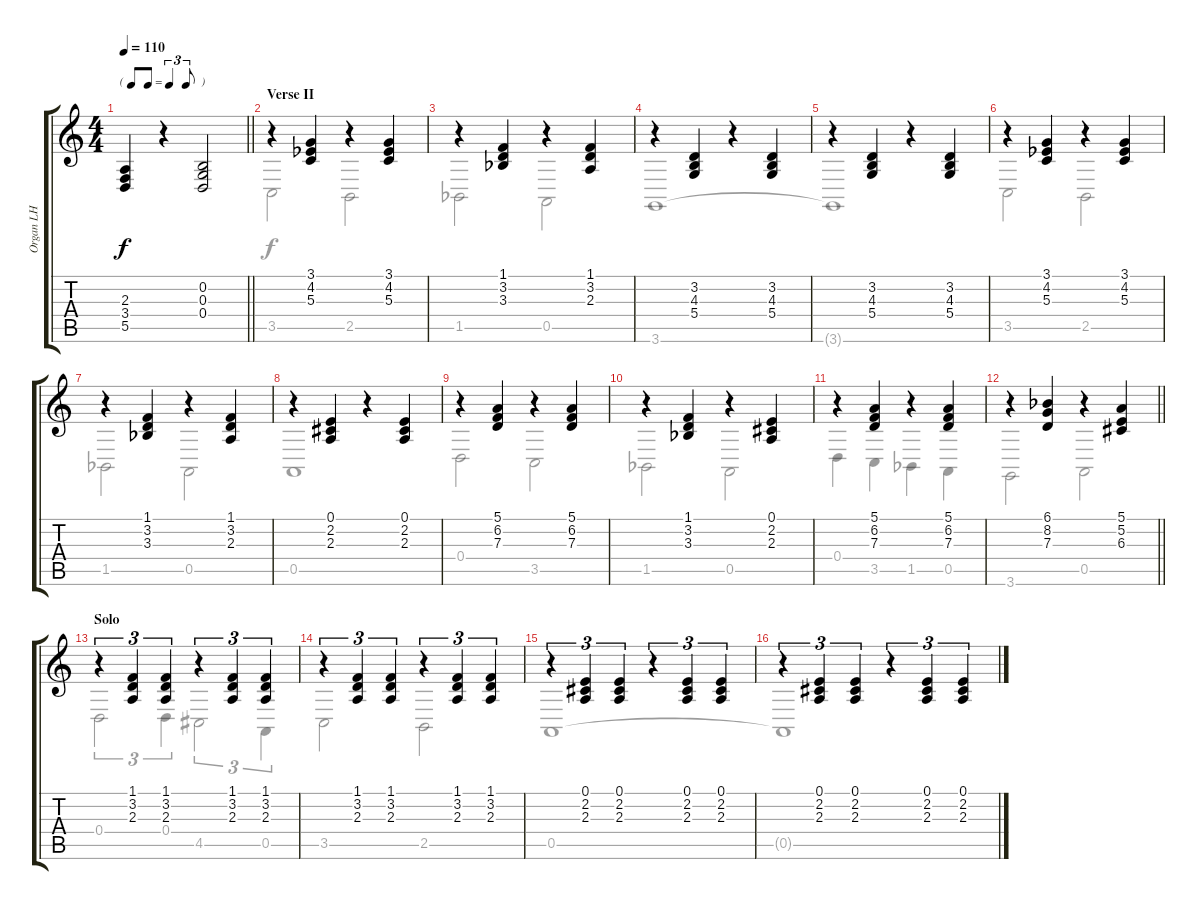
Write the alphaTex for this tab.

\track ("Organ LH" "Organ LH") {instrument drawbarorgan}
\staff {score tabs}
\tuning (E4 B3 G3 D3 A2 E2) {hide}
\voice
\ts (4 4)
\tf triplet8th
\tempo 110
\clef g2
\barLineRight lightlight
\ks c
(2.3 3.4 5.5).4{dy f} r.4 (0.2 0.3 0.4).2 |
\section ("" "Verse II")
r.4 (3.1 4.2{acc b} 5.3).4 r.4 (3.1 4.2{acc b} 5.3).4 |
r.4 (1.1 3.2 3.3{acc b}).4 r.4 (1.1 3.2 2.3).4 |
r.4 (3.2 4.3 5.4).4 r.4 (3.2 4.3 5.4).4 |
r.4 (3.2 4.3 5.4).4 r.4 (3.2 4.3 5.4).4 |
r.4 (3.1 4.2{acc b} 5.3).4 r.4 (3.1 4.2{acc b} 5.3).4 |
r.4 (1.1 3.2 3.3{acc b}).4 r.4 (1.1 3.2 2.3).4 |
r.4 (0.1 2.2 2.3).4 r.4 (0.1 2.2 2.3).4 |
r.4 (5.1 6.2 7.3).4 r.4 (5.1 6.2 7.3).4 |
r.4 (1.1 3.2 3.3{acc b}).4 r.4 (0.1 2.2 2.3).4 |
r.4 (5.1 6.2 7.3).4 r.4 (5.1 6.2 7.3).4 |
\barLineRight lightlight
r.4 (6.1{acc b} 8.2 7.3).4 r.4 (5.1 5.2 6.3).4 |
\section ("" "Solo")
r.4{tu (3 2)} (1.1 3.2 2.3).4{tu (3 2)} (1.1 3.2 2.3).4{tu (3 2)} r.4{tu (3 2)} (1.1 3.2 2.3).4{tu (3 2)} (1.1 3.2 2.3).4{tu (3 2)} |
r.4{tu (3 2)} (1.1 3.2 2.3).4{tu (3 2)} (1.1 3.2 2.3).4{tu (3 2)} r.4{tu (3 2)} (1.1 3.2 2.3).4{tu (3 2)} (1.1 3.2 2.3).4{tu (3 2)} |
r.4{tu (3 2)} (0.1 2.2 2.3).4{tu (3 2)} (0.1 2.2 2.3).4{tu (3 2)} r.4{tu (3 2)} (0.1 2.2 2.3).4{tu (3 2)} (0.1 2.2 2.3).4{tu (3 2)} |
r.4{tu (3 2)} (0.1 2.2 2.3).4{tu (3 2)} (0.1 2.2 2.3).4{tu (3 2)} r.4{tu (3 2)} (0.1 2.2 2.3).4{tu (3 2)} (0.1 2.2 2.3).4{tu (3 2)}
\voice
\clef g2
\ottava regular
\simile none
\barLineRight lightlight
\ks c
|
3.5.2 2.5.2 |
1.5{acc b}.2 0.5.2 |
3.6.1 |
3.6{t}.1 |
3.5.2 2.5.2 |
1.5{acc b}.2 0.5.2 |
0.5.1 |
0.4.2 3.5.2 |
1.5{acc b}.2 0.5.2 |
0.4.4 3.5.4 1.5{acc b}.4 0.5.4 |
\barLineRight lightlight
3.6.2 0.5.2 |
0.4.2{tu (3 2)} 0.4.4{tu (3 2)} 4.5.2{tu (3 2)} 0.5.4{tu (3 2)} |
3.5.2 2.5.2 |
0.5.1 |
0.5{t}.1
